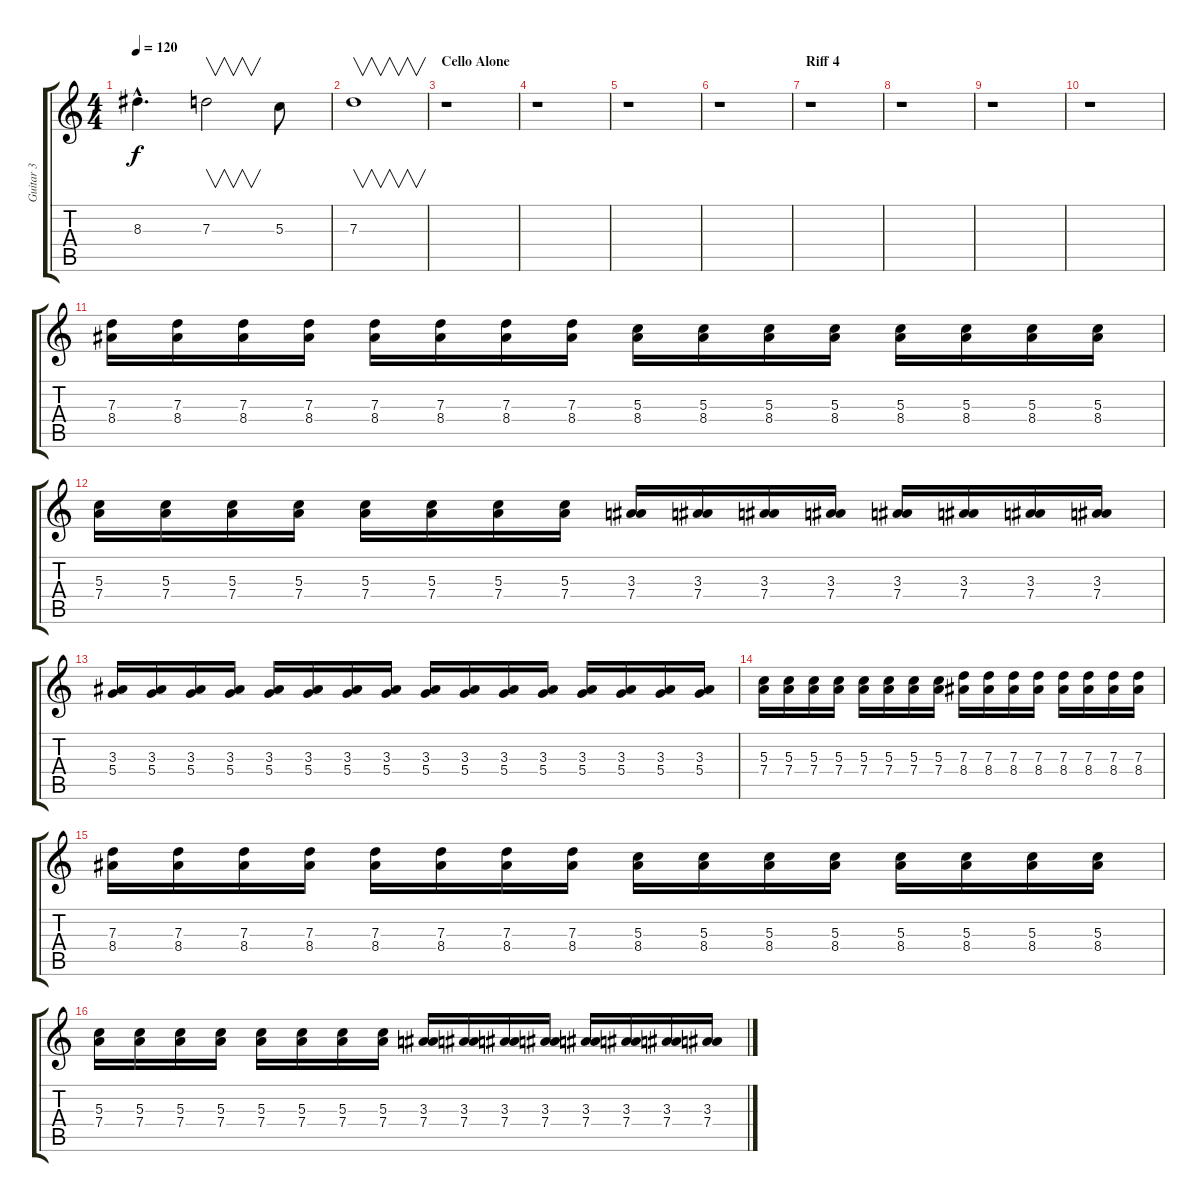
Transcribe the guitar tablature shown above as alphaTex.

\track ("Guitar 3" "Guitar 3") {instrument acousticguitarsteel}
\staff {score tabs}
\tuning (E4 B3 G3 D3 A2 E2) {hide}
\ts (4 4)
\tempo 120
\clef g2
\ks c
8.3{hac}.4{d dy f} 7.3.2{v} 5.3.8 |
7.3.1{v} |
\section ("" "Cello Alone")
r.1 |
r.1 |
r.1 |
r.1 |
\section ("" "Riff 4")
r.1 |
r.1 |
r.1 |
r.1 |
(7.3 8.4).16 (7.3 8.4).16 (7.3 8.4).16 (7.3 8.4).16 (7.3 8.4).16 (7.3 8.4).16 (7.3 8.4).16 (7.3 8.4).16 (5.3 8.4).16 (5.3 8.4).16 (5.3 8.4).16 (5.3 8.4).16 (5.3 8.4).16 (5.3 8.4).16 (5.3 8.4).16 (5.3 8.4).16 |
(5.3 7.4).16 (5.3 7.4).16 (5.3 7.4).16 (5.3 7.4).16 (5.3 7.4).16 (5.3 7.4).16 (5.3 7.4).16 (5.3 7.4).16 (3.3 7.4).16 (3.3 7.4).16 (3.3 7.4).16 (3.3 7.4).16 (3.3 7.4).16 (3.3 7.4).16 (3.3 7.4).16 (3.3 7.4).16 |
(3.3 5.4).16 (3.3 5.4).16 (3.3 5.4).16 (3.3 5.4).16 (3.3 5.4).16 (3.3 5.4).16 (3.3 5.4).16 (3.3 5.4).16 (3.3 5.4).16 (3.3 5.4).16 (3.3 5.4).16 (3.3 5.4).16 (3.3 5.4).16 (3.3 5.4).16 (3.3 5.4).16 (3.3 5.4).16 |
(5.3 7.4).16 (5.3 7.4).16 (5.3 7.4).16 (5.3 7.4).16 (5.3 7.4).16 (5.3 7.4).16 (5.3 7.4).16 (5.3 7.4).16 (7.3 8.4).16 (7.3 8.4).16 (7.3 8.4).16 (7.3 8.4).16 (7.3 8.4).16 (7.3 8.4).16 (7.3 8.4).16 (7.3 8.4).16 |
(7.3 8.4).16 (7.3 8.4).16 (7.3 8.4).16 (7.3 8.4).16 (7.3 8.4).16 (7.3 8.4).16 (7.3 8.4).16 (7.3 8.4).16 (5.3 8.4).16 (5.3 8.4).16 (5.3 8.4).16 (5.3 8.4).16 (5.3 8.4).16 (5.3 8.4).16 (5.3 8.4).16 (5.3 8.4).16 |
(5.3 7.4).16 (5.3 7.4).16 (5.3 7.4).16 (5.3 7.4).16 (5.3 7.4).16 (5.3 7.4).16 (5.3 7.4).16 (5.3 7.4).16 (3.3 7.4).16 (3.3 7.4).16 (3.3 7.4).16 (3.3 7.4).16 (3.3 7.4).16 (3.3 7.4).16 (3.3 7.4).16 (3.3 7.4).16
